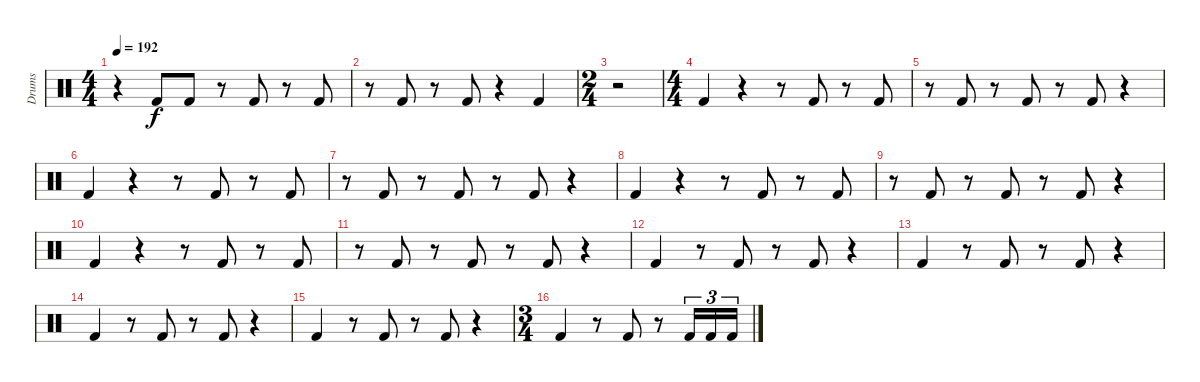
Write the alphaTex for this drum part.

\track ("Drums" "Drums") {instrument percussion}
\staff {score}
\articulation defaults
\ts (4 4)
\tempo 192
\clef neutral
\ks c
r.4{dy f} "Kick (hit) 2".8 "Kick (hit) 2".8 r.8 "Kick (hit) 2".8 r.8 "Kick (hit) 2".8 |
r.8 "Kick (hit) 2".8 r.8 "Kick (hit) 2".8 r.4 "Kick (hit) 2".4 |
\ts (2 4)
r.2 |
\ts (4 4)
"Kick (hit) 2".4 r.4 r.8 "Kick (hit) 2".8 r.8 "Kick (hit) 2".8 |
r.8 "Kick (hit) 2".8 r.8 "Kick (hit) 2".8 r.8 "Kick (hit) 2".8 r.4 |
"Kick (hit) 2".4 r.4 r.8 "Kick (hit) 2".8 r.8 "Kick (hit) 2".8 |
r.8 "Kick (hit) 2".8 r.8 "Kick (hit) 2".8 r.8 "Kick (hit) 2".8 r.4 |
"Kick (hit) 2".4 r.4 r.8 "Kick (hit) 2".8 r.8 "Kick (hit) 2".8 |
r.8 "Kick (hit) 2".8 r.8 "Kick (hit) 2".8 r.8 "Kick (hit) 2".8 r.4 |
"Kick (hit) 2".4 r.4 r.8 "Kick (hit) 2".8 r.8 "Kick (hit) 2".8 |
r.8 "Kick (hit) 2".8 r.8 "Kick (hit) 2".8 r.8 "Kick (hit) 2".8 r.4 |
"Kick (hit) 2".4 r.8 "Kick (hit) 2".8 r.8 "Kick (hit) 2".8 r.4 |
"Kick (hit) 2".4 r.8 "Kick (hit) 2".8 r.8 "Kick (hit) 2".8 r.4 |
"Kick (hit) 2".4 r.8 "Kick (hit) 2".8 r.8 "Kick (hit) 2".8 r.4 |
"Kick (hit) 2".4 r.8 "Kick (hit) 2".8 r.8 "Kick (hit) 2".8 r.4 |
\ts (3 4)
"Kick (hit) 2".4 r.8 "Kick (hit) 2".8 r.8 "Kick (hit) 2".16{tu (3 2)} "Kick (hit) 2".16{tu (3 2)} "Kick (hit) 2".16{tu (3 2)}
